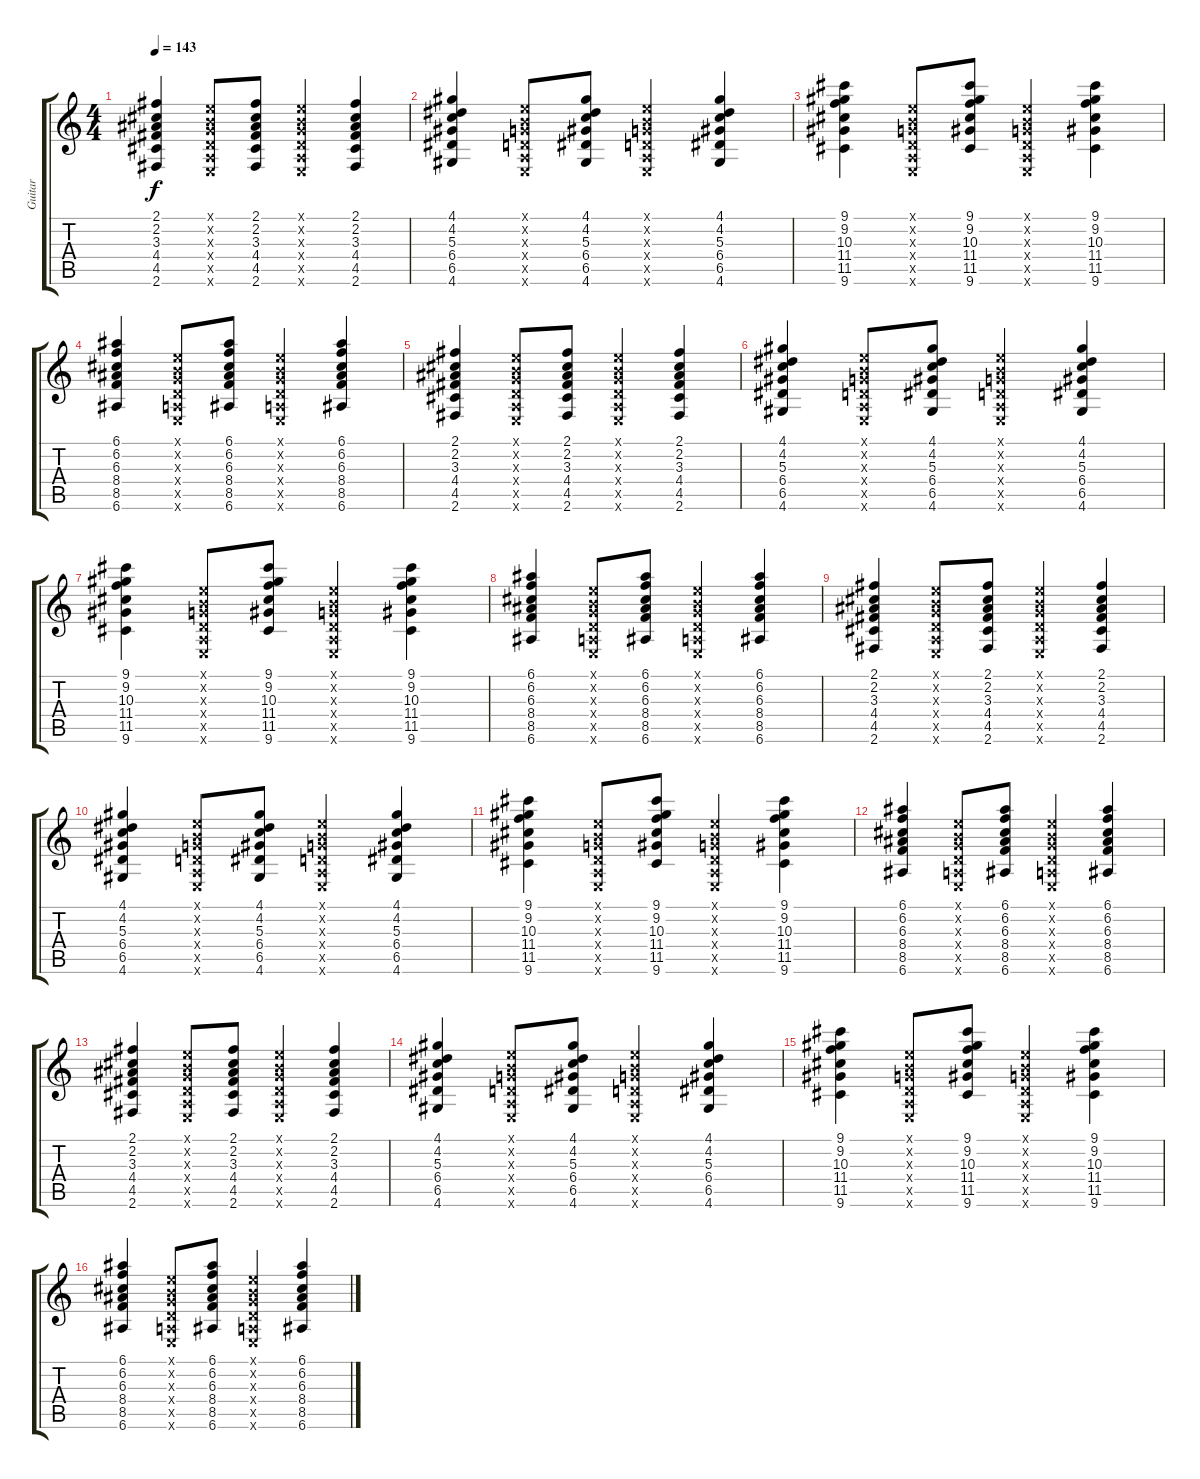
\track ("Guitar" "Guitar") {instrument acousticguitarsteel}
\staff {score tabs}
\tuning (E4 B3 G3 D3 A2 E2) {hide}
\ts (4 4)
\tempo 143
\clef g2
\ks c
(2.1 2.2 3.3 4.4 4.5 2.6).4{dy f} (0.1{x} 0.2{x} 0.3{x} 0.4{x} 0.5{x} 0.6{x}).8 (2.1 2.2 3.3 4.4 4.5 2.6).8 (0.1{x} 0.2{x} 0.3{x} 0.4{x} 0.5{x} 0.6{x}).4 (2.1 2.2 3.3 4.4 4.5 2.6).4 |
(4.1 4.2 5.3 6.4 6.5 4.6).4 (0.1{x} 0.2{x} 0.3{x} 0.4{x} 0.5{x} 0.6{x}).8 (4.1 4.2 5.3 6.4 6.5 4.6).8 (0.1{x} 0.2{x} 0.3{x} 0.4{x} 0.5{x} 0.6{x}).4 (4.1 4.2 5.3 6.4 6.5 4.6).4 |
(9.1 9.2 10.3 11.4 11.5 9.6).4 (0.1{x} 0.2{x} 0.3{x} 0.4{x} 0.5{x} 0.6{x}).8 (9.1 9.2 10.3 11.4 11.5 9.6).8 (0.1{x} 0.2{x} 0.3{x} 0.4{x} 0.5{x} 0.6{x}).4 (9.1 9.2 10.3 11.4 11.5 9.6).4 |
(6.1 6.2 6.3 8.4 8.5 6.6).4 (0.1{x} 0.2{x} 0.3{x} 0.4{x} 0.5{x} 0.6{x}).8 (6.1 6.2 6.3 8.4 8.5 6.6).8 (0.1{x} 0.2{x} 0.3{x} 0.4{x} 0.5{x} 0.6{x}).4 (6.1 6.2 6.3 8.4 8.5 6.6).4 |
(2.1 2.2 3.3 4.4 4.5 2.6).4 (0.1{x} 0.2{x} 0.3{x} 0.4{x} 0.5{x} 0.6{x}).8 (2.1 2.2 3.3 4.4 4.5 2.6).8 (0.1{x} 0.2{x} 0.3{x} 0.4{x} 0.5{x} 0.6{x}).4 (2.1 2.2 3.3 4.4 4.5 2.6).4 |
(4.1 4.2 5.3 6.4 6.5 4.6).4 (0.1{x} 0.2{x} 0.3{x} 0.4{x} 0.5{x} 0.6{x}).8 (4.1 4.2 5.3 6.4 6.5 4.6).8 (0.1{x} 0.2{x} 0.3{x} 0.4{x} 0.5{x} 0.6{x}).4 (4.1 4.2 5.3 6.4 6.5 4.6).4 |
(9.1 9.2 10.3 11.4 11.5 9.6).4 (0.1{x} 0.2{x} 0.3{x} 0.4{x} 0.5{x} 0.6{x}).8 (9.1 9.2 10.3 11.4 11.5 9.6).8 (0.1{x} 0.2{x} 0.3{x} 0.4{x} 0.5{x} 0.6{x}).4 (9.1 9.2 10.3 11.4 11.5 9.6).4 |
(6.1 6.2 6.3 8.4 8.5 6.6).4 (0.1{x} 0.2{x} 0.3{x} 0.4{x} 0.5{x} 0.6{x}).8 (6.1 6.2 6.3 8.4 8.5 6.6).8 (0.1{x} 0.2{x} 0.3{x} 0.4{x} 0.5{x} 0.6{x}).4 (6.1 6.2 6.3 8.4 8.5 6.6).4 |
(2.1 2.2 3.3 4.4 4.5 2.6).4 (0.1{x} 0.2{x} 0.3{x} 0.4{x} 0.5{x} 0.6{x}).8 (2.1 2.2 3.3 4.4 4.5 2.6).8 (0.1{x} 0.2{x} 0.3{x} 0.4{x} 0.5{x} 0.6{x}).4 (2.1 2.2 3.3 4.4 4.5 2.6).4 |
(4.1 4.2 5.3 6.4 6.5 4.6).4 (0.1{x} 0.2{x} 0.3{x} 0.4{x} 0.5{x} 0.6{x}).8 (4.1 4.2 5.3 6.4 6.5 4.6).8 (0.1{x} 0.2{x} 0.3{x} 0.4{x} 0.5{x} 0.6{x}).4 (4.1 4.2 5.3 6.4 6.5 4.6).4 |
(9.1 9.2 10.3 11.4 11.5 9.6).4 (0.1{x} 0.2{x} 0.3{x} 0.4{x} 0.5{x} 0.6{x}).8 (9.1 9.2 10.3 11.4 11.5 9.6).8 (0.1{x} 0.2{x} 0.3{x} 0.4{x} 0.5{x} 0.6{x}).4 (9.1 9.2 10.3 11.4 11.5 9.6).4 |
(6.1 6.2 6.3 8.4 8.5 6.6).4 (0.1{x} 0.2{x} 0.3{x} 0.4{x} 0.5{x} 0.6{x}).8 (6.1 6.2 6.3 8.4 8.5 6.6).8 (0.1{x} 0.2{x} 0.3{x} 0.4{x} 0.5{x} 0.6{x}).4 (6.1 6.2 6.3 8.4 8.5 6.6).4 |
(2.1 2.2 3.3 4.4 4.5 2.6).4 (0.1{x} 0.2{x} 0.3{x} 0.4{x} 0.5{x} 0.6{x}).8 (2.1 2.2 3.3 4.4 4.5 2.6).8 (0.1{x} 0.2{x} 0.3{x} 0.4{x} 0.5{x} 0.6{x}).4 (2.1 2.2 3.3 4.4 4.5 2.6).4 |
(4.1 4.2 5.3 6.4 6.5 4.6).4 (0.1{x} 0.2{x} 0.3{x} 0.4{x} 0.5{x} 0.6{x}).8 (4.1 4.2 5.3 6.4 6.5 4.6).8 (0.1{x} 0.2{x} 0.3{x} 0.4{x} 0.5{x} 0.6{x}).4 (4.1 4.2 5.3 6.4 6.5 4.6).4 |
(9.1 9.2 10.3 11.4 11.5 9.6).4 (0.1{x} 0.2{x} 0.3{x} 0.4{x} 0.5{x} 0.6{x}).8 (9.1 9.2 10.3 11.4 11.5 9.6).8 (0.1{x} 0.2{x} 0.3{x} 0.4{x} 0.5{x} 0.6{x}).4 (9.1 9.2 10.3 11.4 11.5 9.6).4 |
(6.1 6.2 6.3 8.4 8.5 6.6).4 (0.1{x} 0.2{x} 0.3{x} 0.4{x} 0.5{x} 0.6{x}).8 (6.1 6.2 6.3 8.4 8.5 6.6).8 (0.1{x} 0.2{x} 0.3{x} 0.4{x} 0.5{x} 0.6{x}).4 (6.1 6.2 6.3 8.4 8.5 6.6).4
